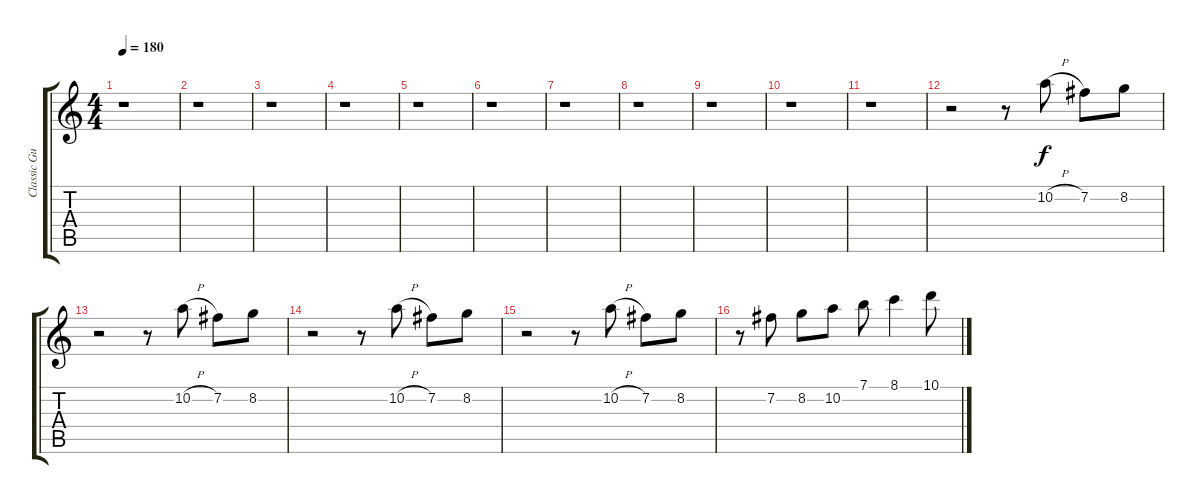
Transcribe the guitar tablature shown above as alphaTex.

\track ("Classic Guitar" "Classic Gu") {instrument acousticguitarnylon}
\staff {score tabs}
\tuning (E4 B3 G3 D3 A2 E2) {hide}
\ts (4 4)
\tempo 180
\clef g2
\ks c
r.1{dy f} |
r.1 |
r.1 |
r.1 |
r.1 |
r.1 |
r.1 |
r.1 |
r.1 |
r.1 |
r.1 |
r.2 r.8 10.2{h}.8 7.2.8 8.2.8 |
r.2 r.8 10.2{h}.8 7.2.8 8.2.8 |
r.2 r.8 10.2{h}.8 7.2.8 8.2.8 |
r.2 r.8 10.2{h}.8 7.2.8 8.2.8 |
r.8 7.2.8 8.2.8 10.2.8 7.1.8 8.1.4 10.1.8
